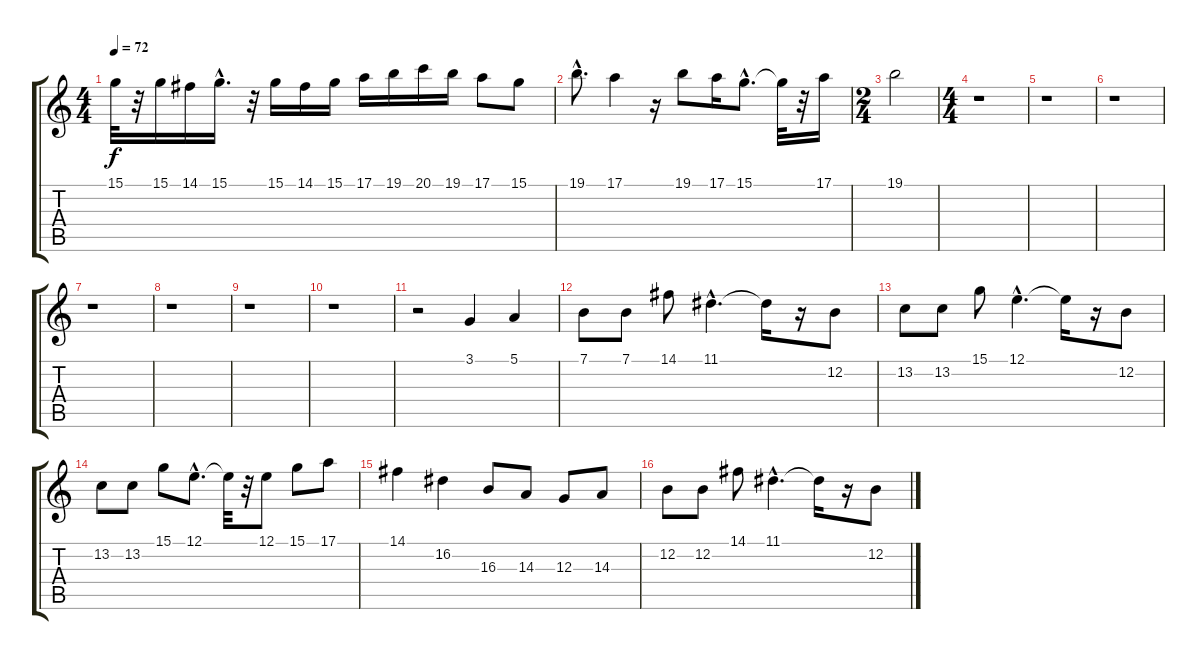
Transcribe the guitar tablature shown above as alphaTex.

\track "" {instrument panflute}
\staff {score tabs}
\tuning (E4 B3 G3 D3 A2 E2) {hide}
\ts (4 4)
\tempo 72
\clef g2
\ks c
15.1{t}.32{dy f} r.32 15.1.16 14.1.16 15.1{hac}.16{d} r.32 15.1.16 14.1.16 15.1.16 17.1.16 19.1.16 20.1.16 19.1.16 17.1.8 15.1.8 |
19.1{hac}.8{d} 17.1.4 r.16 19.1.8 17.1.16 15.1{hac}.8{d} 15.1{t}.32 r.32 17.1.16 |
\ts (2 4)
19.1.2 |
\ts (4 4)
r.1 |
r.1 |
r.1 |
r.1 |
r.1 |
r.1 |
r.1 |
r.2 3.1.4 5.1.4 |
7.1.8 7.1.8 14.1.8 11.1{hac}.4{d} 11.1{t}.16 r.16 12.2.8 |
13.2.8 13.2.8 15.1.8 12.1{hac}.4{d} 12.1{t}.16 r.16 12.2.8 |
13.2.8 13.2.8 15.1.8 12.1{hac}.8{d} 12.1{t}.32 r.32 12.1.8 15.1.8 17.1.8 |
14.1.4 16.2.4 16.3.8 14.3.8 12.3.8 14.3.8 |
12.2.8 12.2.8 14.1.8 11.1{hac}.4{d} 11.1{t}.16 r.16 12.2.8
